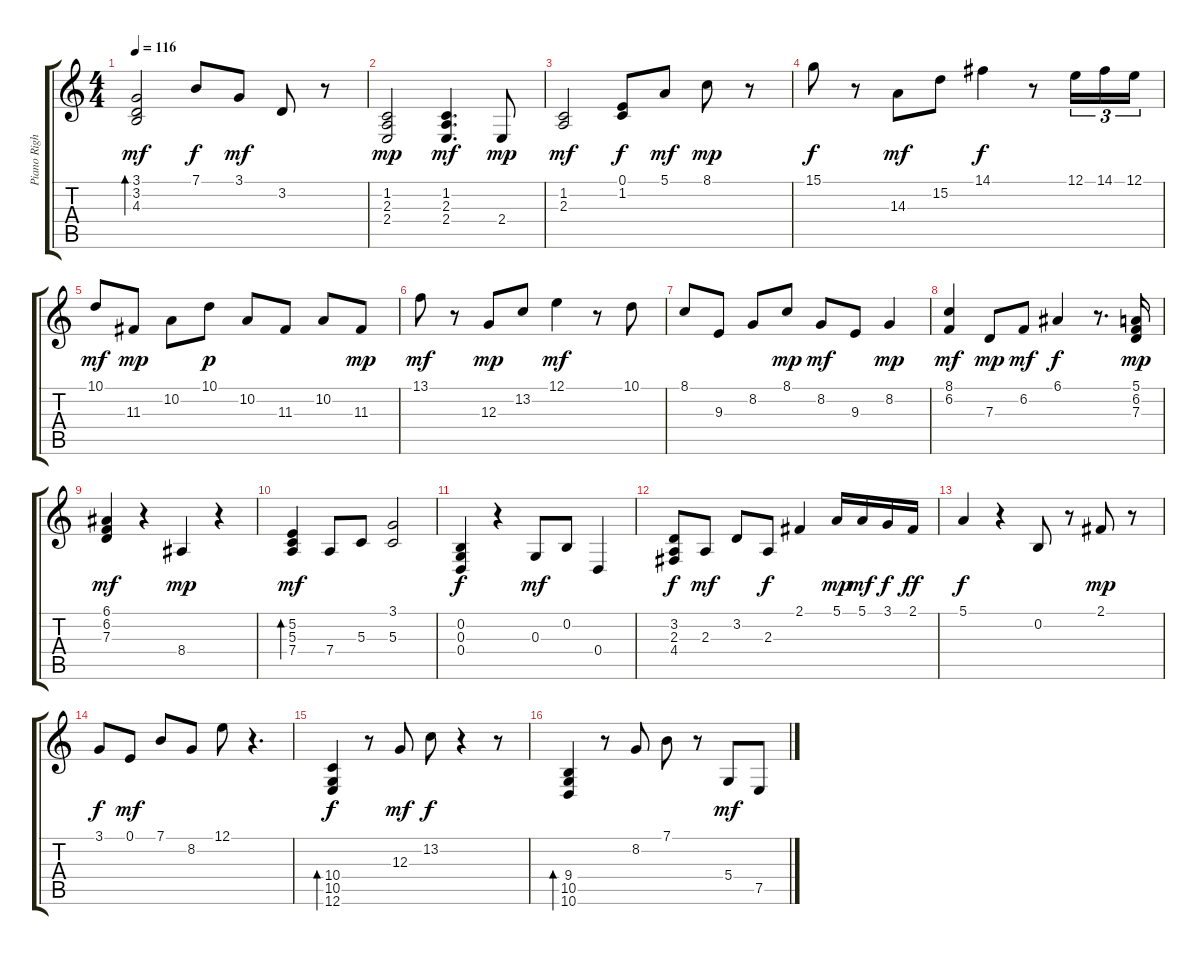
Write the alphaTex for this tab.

\track ("Piano Right Hand" "Piano Righ") {instrument acousticgrandpiano}
\staff {score tabs}
\tuning (E4 B3 G3 D3 A2 E2) {hide}
\ts (4 4)
\tempo 116
\clef g2
\ks c
(3.1 3.2 4.3).2{bd 240 dy mf} 7.1.8{dy f} 3.1.8{dy mf} 3.2.8 r.8 |
(1.2 2.3 2.4).2{dy mp} (1.2 2.3 2.4).4{d dy mf} 2.4.8{dy mp} |
(1.2 2.3).2{dy mf} (0.1 1.2).8{dy f} 5.1.8{dy mf} 8.1.8{dy mp} r.8 |
15.1.8{dy f} r.8 14.3.8{dy mf} 15.2.8 14.1.4{dy f} r.8 12.1.16{tu (3 2)} 14.1.16{tu (3 2)} 12.1.16{tu (3 2)} |
10.1.8{dy mf} 11.3.8{dy mp} 10.2.8 10.1.8{dy p} 10.2.8 11.3.8 10.2.8 11.3.8{dy mp} |
13.1.8{dy mf} r.8 12.3.8{dy mp} 13.2.8 12.1.4{dy mf} r.8 10.1.8 |
8.1.8 9.3.8 8.2.8 8.1.8{dy mp} 8.2.8{dy mf} 9.3.8 8.2.4{dy mp} |
(8.1 6.2).4{dy mf} 7.3.8{dy mp} 6.2.8{dy mf} 6.1.4{dy f} r.8{d} (5.1 6.2 7.3).16{dy mp} |
(6.1 6.2 7.3).4{dy mf} r.4 8.4.4{dy mp} r.4 |
(5.2 5.3 7.4).4{bd 240 dy mf} 7.4.8 5.3.8 (3.1 5.3).2 |
(0.2 0.3 0.4).4{dy f} r.4 0.3.8{dy mf} 0.2.8 0.4.4 |
(3.2 2.3 4.4).8{dy f} 2.3.8{dy mf} 3.2.8 2.3.8{dy f} 2.1.4 5.1.16{dy mp} 5.1.16{dy mf} 3.1.16{dy f} 2.1.16{dy ff} |
5.1.4{dy f} r.4 0.2.8 r.8 2.1.8{dy mp} r.8 |
3.1.8{dy f} 0.1.8{dy mf} 7.1.8 8.2.8 12.1.8 r.4{d} |
(10.4 10.5 12.6).4{bd 240 dy f} r.8 12.3.8{dy mf} 13.2.8{dy f} r.4 r.8 |
(9.4 10.5 10.6).4{bd 120} r.8 8.2.8 7.1.8 r.8 5.4.8{dy mf} 7.5.8
